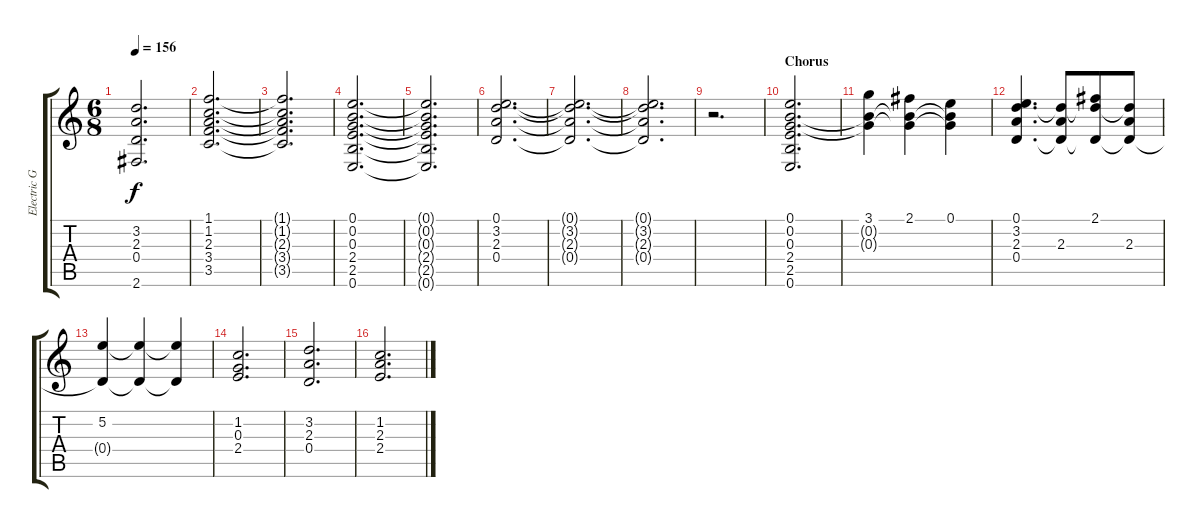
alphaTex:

\track ("Electric Guitar (Clean/Chorus)" "Electric G") {instrument electricguitarclean}
\staff {score tabs}
\tuning (E4 B3 G3 D3 A2 E2) {hide}
\ts (6 8)
\tempo 156
\clef g2
\ks c
(3.2{t} 2.3{t} 0.4{t} 2.6{t}).2{d dy f} |
(1.1 1.2 2.3 3.4 3.5).2{d} |
(1.1{t} 1.2{t} 2.3{t} 3.4{t} 3.5{t}).2{d} |
(0.1 0.2 0.3 2.4 2.5 0.6).2{d} |
(0.1{t} 0.2{t} 0.3{t} 2.4{t} 2.5{t} 0.6{t}).2{d} |
(0.1 3.2 2.3 0.4).2{d} |
(0.1{t} 3.2{t} 2.3{t} 0.4{t}).2{d} |
(0.1{t} 3.2{t} 2.3{t} 0.4{t}).2{d} |
r.2{d} |
\section ("" "Chorus")
(0.1 0.2 0.3 2.4 2.5 0.6).2{d} |
(3.1 0.2{t} 0.3{t}).4 (2.1 0.2{t} 0.3{t}).4 (0.1 0.2{t} 0.3{t}).4 |
(0.1 3.2 2.3 0.4).4{d} (3.2{t} 2.3 0.4{t}).8 (2.1 3.2{t} 0.4{t}).8 (3.2{t} 2.3 0.4{t}).8 |
(5.2 0.4{t}).4 (5.2{t} 0.4{t}).4 (5.2{t} 0.4{t}).4 |
(1.2 0.3 2.4).2{d} |
(3.2 2.3 0.4).2{d} |
(1.2 2.3 2.4).2{d}
